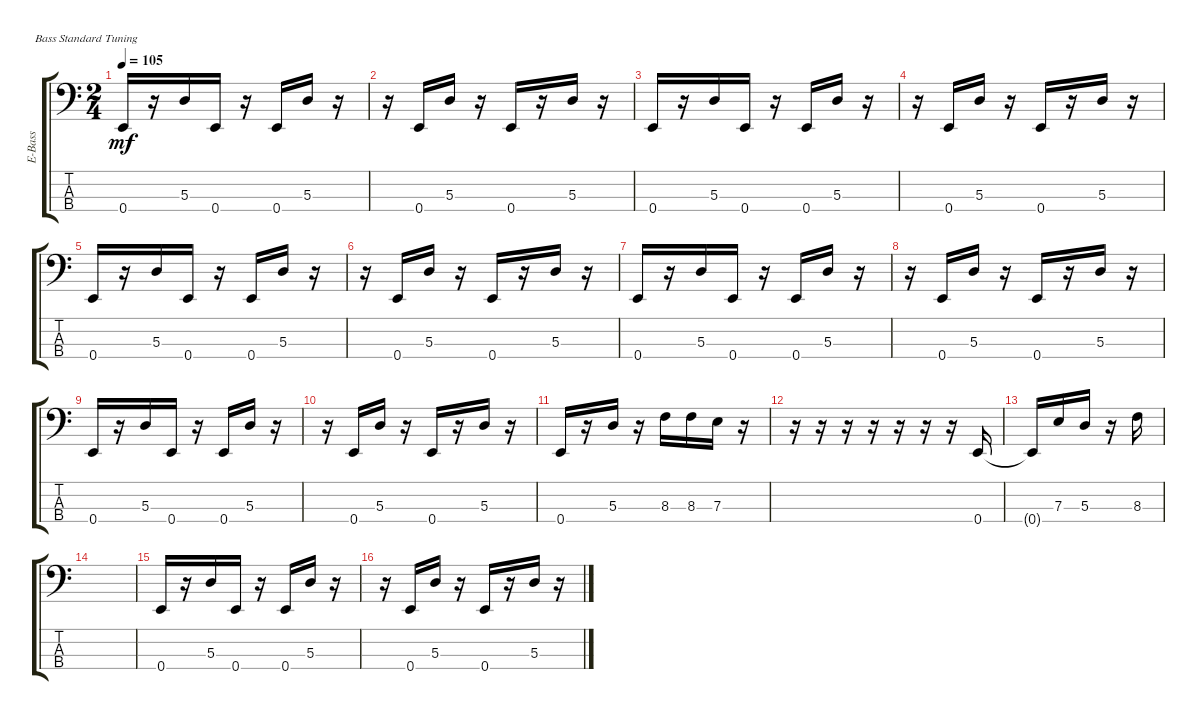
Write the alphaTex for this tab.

\defaultSystemsLayout 4
\bracketExtendMode groupsimilarinstruments
\otherSystemsTrackNameOrientation horizontal
\track ("Anthony Jackson" "E-Bass") {instrument electricbassfinger}
\staff {score tabs}
\tuning (G2 D2 A1 E1)
\ts (2 4)
\tempo 105
\clef f4
\ks c
0.4.16{dy mf} r.16 5.3.16 0.4.16 r.16 0.4.16 5.3.16 r.16 |
r.16 0.4.16 5.3.16 r.16 0.4.16 r.16 5.3.16 r.16 |
0.4.16 r.16 5.3.16 0.4.16 r.16 0.4.16 5.3.16 r.16 |
r.16 0.4.16 5.3.16 r.16 0.4.16 r.16 5.3.16 r.16 |
0.4.16 r.16 5.3.16 0.4.16 r.16 0.4.16 5.3.16 r.16 |
r.16 0.4.16 5.3.16 r.16 0.4.16 r.16 5.3.16 r.16 |
0.4.16 r.16 5.3.16 0.4.16 r.16 0.4.16 5.3.16 r.16 |
r.16 0.4.16 5.3.16 r.16 0.4.16 r.16 5.3.16 r.16 |
0.4.16 r.16 5.3.16 0.4.16 r.16 0.4.16 5.3.16 r.16 |
r.16 0.4.16 5.3.16 r.16 0.4.16 r.16 5.3.16 r.16 |
0.4.16 r.16 5.3.16 r.16 8.3.16 8.3.16 7.3.16 r.16 |
r.16 r.16 r.16 r.16 r.16 r.16 r.16 0.4.16 |
0.4{t}.16 7.3.16 5.3.16 r.16 8.3.16 |
|
0.4.16 r.16 5.3.16 0.4.16 r.16 0.4.16 5.3.16 r.16 |
r.16 0.4.16 5.3.16 r.16 0.4.16 r.16 5.3.16 r.16
